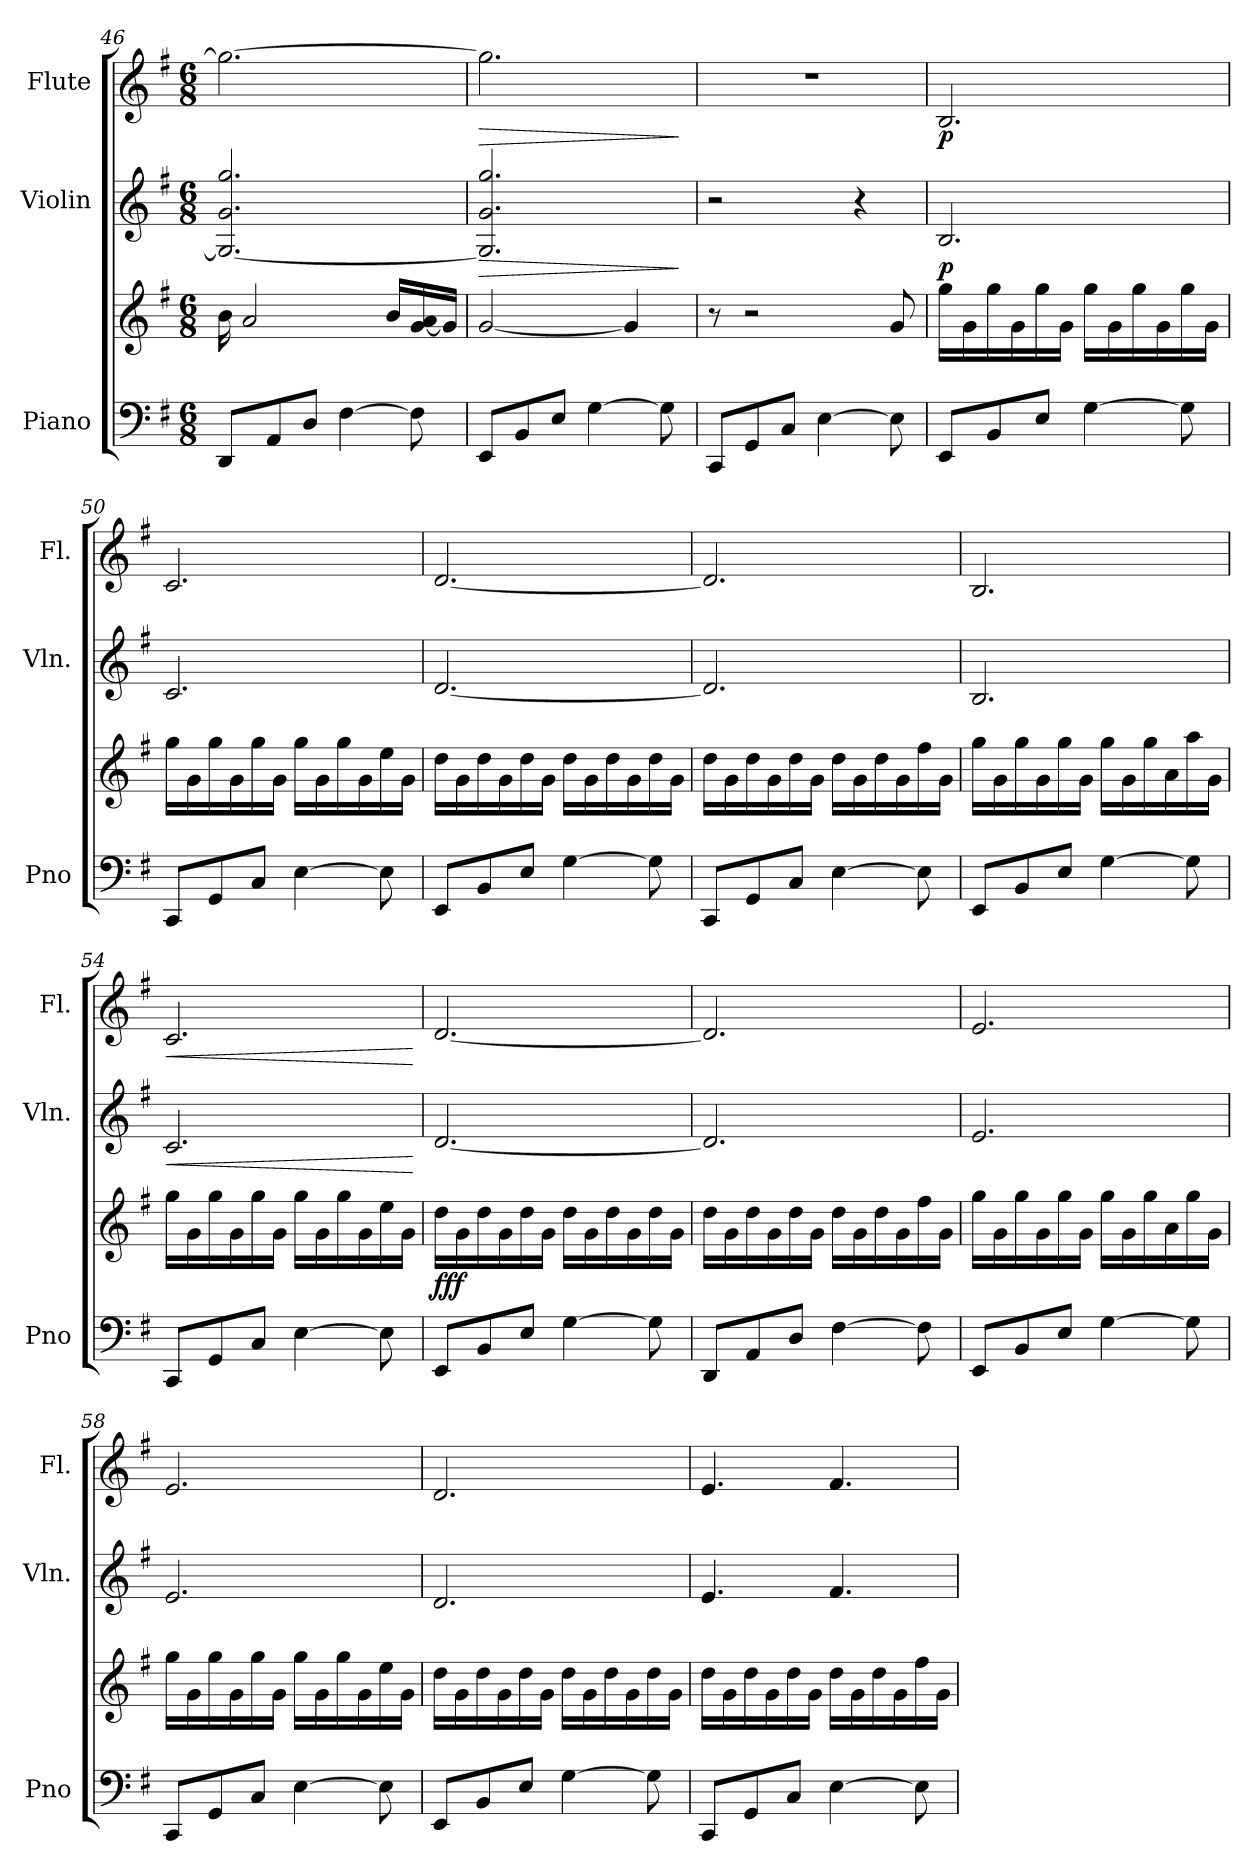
**kern	**kern	**dynam	**kern	**dynam	**kern	**dynam
*part3	*part3	*part3	*part2	*part2	*part1	*part1
*staff4	*staff3	*staff3/4	*staff2	*staff2	*staff1	*staff1
*I"Piano	*	*	*I"Violin	*	*I"Flute	*
*I'Pno	*	*	*I'Vln.	*	*I'Fl.	*
*clefF4	*clefG2	*	*clefG2	*	*clefG2	*
*k[f#]	*k[f#]	*	*k[f#]	*	*k[f#]	*
*M6/8	*M6/8	*	*M6/8	*	*M6/8	*
=46	=46	=46	=46	=46	=46	=46
8DD/L	16b\	.	2.G/_ 2.g/ 2.gg/	.	2.gg\_	.
.	2a/	.	.	.	.	.
8AA/	.	.	.	.	.	.
8D/J	.	.	.	.	.	.
[4F#\	.	.	.	.	.	.
.	16b/LL	.	.	.	.	.
8F#\]	[16g/ 16a/	.	.	.	.	.
.	16g/JJ]	.	.	.	.	.
!!LO:LB:g=z
=47	=47	=47	=47	=47	=47	=47
!	!	!	!	!LO:HP:b	!	!LO:HP:b
8EE/L	[2g/	.	2.G/] 2.g/ 2.gg/	>	2.gg\]	>
8BB/	.	.	.	.	.	.
8E/J	.	.	.	.	.	.
[4G\	.	.	.	.	.	.
.	4g/]	.	.	.	.	.
8G\]	.	.	.	.	.	.
.	.	.	.	]	.	]
=48	=48	=48	=48	=48	=48	=48
8CC/L	8r	.	2r	.	2.r	.
8GG/	2r	.	.	.	.	.
8C/J	.	.	.	.	.	.
[4E\	.	.	.	.	.	.
.	.	.	4r	.	.	.
8E\]	8g/	.	.	.	.	.
=49	=49	=49	=49	=49	=49	=49
!	!	!	!	!LO:DY:b	!	!LO:DY:b
8EE/L	16gg\LL	.	2.B/	p	2.B/	p
.	16g\	.	.	.	.	.
8BB/	16gg\	.	.	.	.	.
.	16g\	.	.	.	.	.
8E/J	16gg\	.	.	.	.	.
.	16g\JJ	.	.	.	.	.
[4G\	16gg\LL	.	.	.	.	.
.	16g\	.	.	.	.	.
.	16gg\	.	.	.	.	.
.	16g\	.	.	.	.	.
8G\]	16gg\	.	.	.	.	.
.	16g\JJ	.	.	.	.	.
=50	=50	=50	=50	=50	=50	=50
8CC/L	16gg\LL	.	2.c/	.	2.c/	.
.	16g\	.	.	.	.	.
8GG/	16gg\	.	.	.	.	.
.	16g\	.	.	.	.	.
8C/J	16gg\	.	.	.	.	.
.	16g\JJ	.	.	.	.	.
[4E\	16gg\LL	.	.	.	.	.
.	16g\	.	.	.	.	.
.	16gg\	.	.	.	.	.
.	16g\	.	.	.	.	.
8E\]	16ee\	.	.	.	.	.
.	16g\JJ	.	.	.	.	.
!!LO:PB:g=z
=51	=51	=51	=51	=51	=51	=51
8EE/L	16dd\LL	.	[2.d/	.	[2.d/	.
.	16g\	.	.	.	.	.
8BB/	16dd\	.	.	.	.	.
.	16g\	.	.	.	.	.
8E/J	16dd\	.	.	.	.	.
.	16g\JJ	.	.	.	.	.
[4G\	16dd\LL	.	.	.	.	.
.	16g\	.	.	.	.	.
.	16dd\	.	.	.	.	.
.	16g\	.	.	.	.	.
8G\]	16dd\	.	.	.	.	.
.	16g\JJ	.	.	.	.	.
=52	=52	=52	=52	=52	=52	=52
8CC/L	16dd\LL	.	2.d/]	.	2.d/]	.
.	16g\	.	.	.	.	.
8GG/	16dd\	.	.	.	.	.
.	16g\	.	.	.	.	.
8C/J	16dd\	.	.	.	.	.
.	16g\JJ	.	.	.	.	.
[4E\	16dd\LL	.	.	.	.	.
.	16g\	.	.	.	.	.
.	16dd\	.	.	.	.	.
.	16g\	.	.	.	.	.
8E\]	16ff#\	.	.	.	.	.
.	16g\JJ	.	.	.	.	.
=53	=53	=53	=53	=53	=53	=53
8EE/L	16gg\LL	.	2.B/	.	2.B/	.
.	16g\	.	.	.	.	.
8BB/	16gg\	.	.	.	.	.
.	16g\	.	.	.	.	.
8E/J	16gg\	.	.	.	.	.
.	16g\JJ	.	.	.	.	.
[4G\	16gg\LL	.	.	.	.	.
.	16g\	.	.	.	.	.
.	16gg\	.	.	.	.	.
.	16a\	.	.	.	.	.
8G\]	16aa\	.	.	.	.	.
.	16g\JJ	.	.	.	.	.
!!LO:LB:g=z
=54	=54	=54	=54	=54	=54	=54
!	!	!	!	!LO:HP:b	!	!LO:HP:b
8CC/L	16gg\LL	.	2.c/	<	2.c/	<
.	16g\	.	.	.	.	.
8GG/	16gg\	.	.	.	.	.
.	16g\	.	.	.	.	.
8C/J	16gg\	.	.	.	.	.
.	16g\JJ	.	.	.	.	.
[4E\	16gg\LL	.	.	.	.	.
.	16g\	.	.	.	.	.
.	16gg\	.	.	.	.	.
.	16g\	.	.	.	.	.
8E\]	16ee\	.	.	.	.	.
.	16g\JJ	.	.	.	.	.
.	.	.	.	[	.	[
=55	=55	=55	=55	=55	=55	=55
!	!	!LO:DY:b	!	!	!	!
8EE/L	16dd\LL	fff	[2.d/	.	[2.d/	.
.	16g\	.	.	.	.	.
8BB/	16dd\	.	.	.	.	.
.	16g\	.	.	.	.	.
8E/J	16dd\	.	.	.	.	.
.	16g\JJ	.	.	.	.	.
[4G\	16dd\LL	.	.	.	.	.
.	16g\	.	.	.	.	.
.	16dd\	.	.	.	.	.
.	16g\	.	.	.	.	.
8G\]	16dd\	.	.	.	.	.
.	16g\JJ	.	.	.	.	.
=56	=56	=56	=56	=56	=56	=56
8DD/L	16dd\LL	.	2.d/]	.	2.d/]	.
.	16g\	.	.	.	.	.
8AA/	16dd\	.	.	.	.	.
.	16g\	.	.	.	.	.
8D/J	16dd\	.	.	.	.	.
.	16g\JJ	.	.	.	.	.
[4F#\	16dd\LL	.	.	.	.	.
.	16g\	.	.	.	.	.
.	16dd\	.	.	.	.	.
.	16g\	.	.	.	.	.
8F#\]	16ff#\	.	.	.	.	.
.	16g\JJ	.	.	.	.	.
!!LO:LB:g=z
=57	=57	=57	=57	=57	=57	=57
8EE/L	16gg\LL	.	2.e/	.	2.e/	.
.	16g\	.	.	.	.	.
8BB/	16gg\	.	.	.	.	.
.	16g\	.	.	.	.	.
8E/J	16gg\	.	.	.	.	.
.	16g\JJ	.	.	.	.	.
[4G\	16gg\LL	.	.	.	.	.
.	16g\	.	.	.	.	.
.	16gg\	.	.	.	.	.
.	16a\	.	.	.	.	.
8G\]	16gg\	.	.	.	.	.
.	16g\JJ	.	.	.	.	.
=58	=58	=58	=58	=58	=58	=58
8CC/L	16gg\LL	.	2.e/	.	2.e/	.
.	16g\	.	.	.	.	.
8GG/	16gg\	.	.	.	.	.
.	16g\	.	.	.	.	.
8C/J	16gg\	.	.	.	.	.
.	16g\JJ	.	.	.	.	.
[4E\	16gg\LL	.	.	.	.	.
.	16g\	.	.	.	.	.
.	16gg\	.	.	.	.	.
.	16g\	.	.	.	.	.
8E\]	16ee\	.	.	.	.	.
.	16g\JJ	.	.	.	.	.
=59	=59	=59	=59	=59	=59	=59
8EE/L	16dd\LL	.	2.d/	.	2.d/	.
.	16g\	.	.	.	.	.
8BB/	16dd\	.	.	.	.	.
.	16g\	.	.	.	.	.
8E/J	16dd\	.	.	.	.	.
.	16g\JJ	.	.	.	.	.
[4G\	16dd\LL	.	.	.	.	.
.	16g\	.	.	.	.	.
.	16dd\	.	.	.	.	.
.	16g\	.	.	.	.	.
8G\]	16dd\	.	.	.	.	.
.	16g\JJ	.	.	.	.	.
!!LO:PB:g=z
=60	=60	=60	=60	=60	=60	=60
8CC/L	16dd\LL	.	4.e/	.	4.e/	.
.	16g\	.	.	.	.	.
8GG/	16dd\	.	.	.	.	.
.	16g\	.	.	.	.	.
8C/J	16dd\	.	.	.	.	.
.	16g\JJ	.	.	.	.	.
[4E\	16dd\LL	.	4.f#/	.	4.f#/	.
.	16g\	.	.	.	.	.
.	16dd\	.	.	.	.	.
.	16g\	.	.	.	.	.
8E\]	16ff#\	.	.	.	.	.
.	16g\JJ	.	.	.	.	.
=	=	=	=	=	=	=
*-	*-	*-	*-	*-	*-	*-
